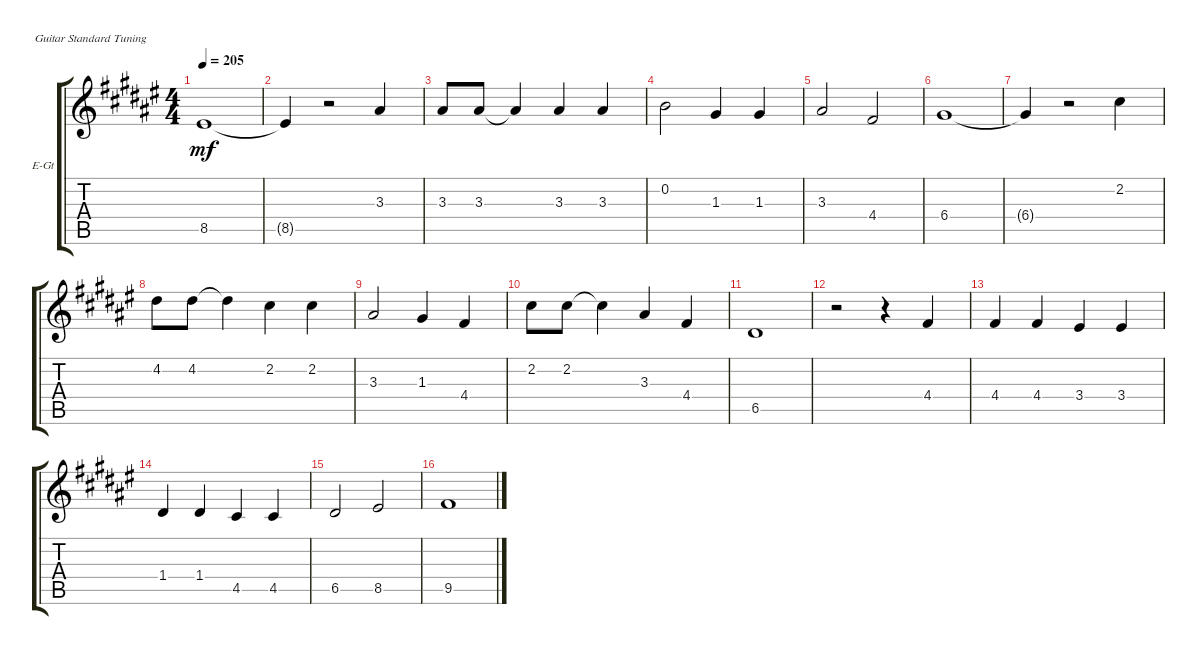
\defaultSystemsLayout 4
\bracketExtendMode groupsimilarinstruments
\firstSystemTrackNameOrientation horizontal
\otherSystemsTrackNameOrientation horizontal
\track ("Paul's Voice" "E-Gt") {instrument electricguitarclean}
\staff {score tabs}
\tuning (E4 B3 G3 D3 A2 E2)
\ts (4 4)
\tempo 205
\clef g2
\scale
0.333333
\ks f#
8.5.1{dy mf} |
\scale
0.333333 8.5{t}.4 r.2 3.3.4 |
\scale
0.333333 3.3.8 3.3.8 3.3{t}.4 3.3.4 3.3.4 |
\scale
0.333333 0.2.2 1.3.4 1.3.4 |
\scale
0.333333 3.3.2 4.4.2 |
\scale
0.333333 6.4.1 |
\scale
0.333333 6.4{t}.4 r.2 2.2.4 |
\scale
0.333333 4.2.8 4.2.8 4.2{t}.4 2.2.4 2.2.4 |
\scale
0.333333 3.3.2 1.3.4 4.4.4 |
\scale
0.333333 2.2.8 2.2.8 2.2{t}.4 3.3.4 4.4.4 |
\scale
0.333333 6.5.1 |
\scale
0.333333 r.2 r.4 4.4.4 |
\scale
0.333333 4.4.4 4.4.4 3.4.4 3.4.4 |
\scale
0.333333 1.4.4 1.4.4 4.5.4 4.5.4 |
\scale
0.333333 6.5.2 8.5.2 |
\scale
0.333333 9.5.1
